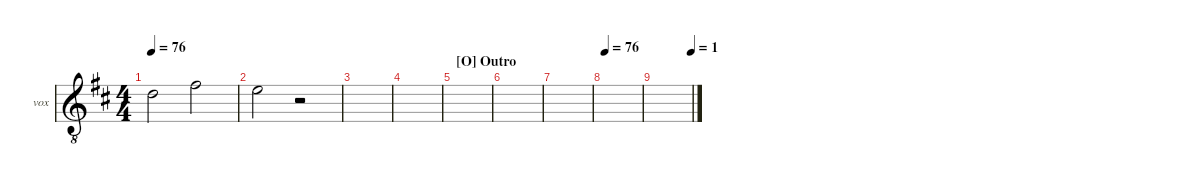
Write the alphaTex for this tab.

\defaultSystemsLayout 4
\hideDynamics
\bracketExtendMode nobrackets
\firstSystemTrackNameOrientation horizontal
\otherSystemsTrackNameOrientation horizontal
\track ("back vox." "vox") {instrument oboe}
\staff {score}
\tuning (E4 B3 G3 D3 A2 E2)
\ts (4 4)
\tempo 76
\clef g2
\ottava 8vb
\ks d
3.2{acc forcenatural}.2{dy mf} 2.1{acc #}.2 |
0.1{acc forcenatural}.2 r.2 |
|
|
\section ("O" "Outro")
|
|
|
\tempo 76
|
\tempo (1 1)
